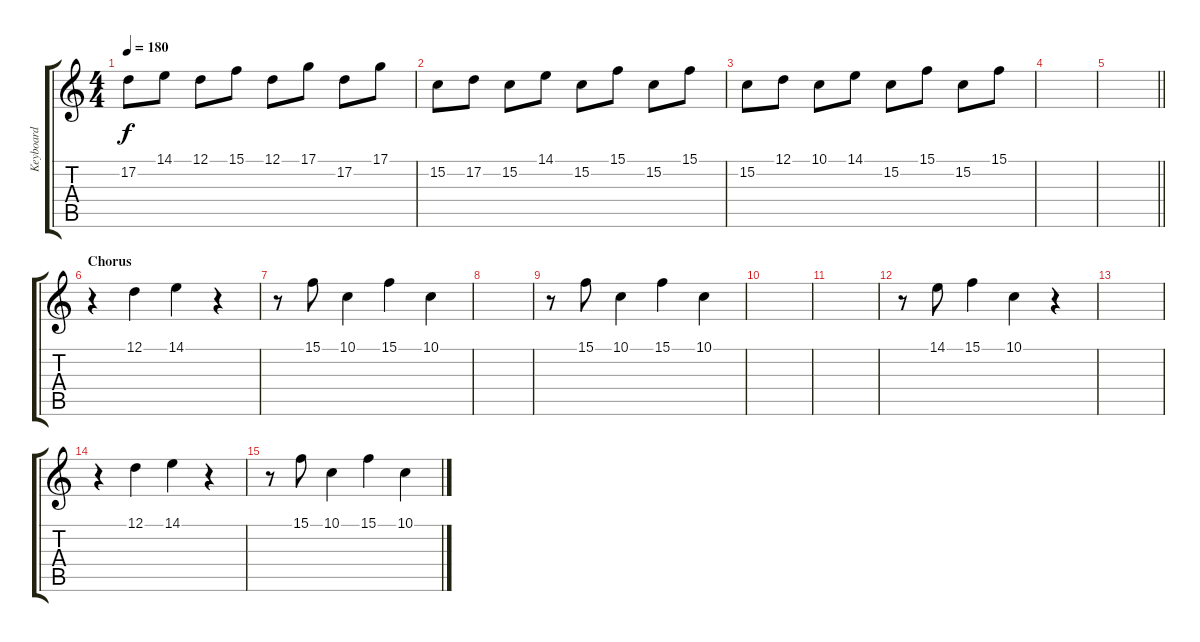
\track ("Keyboard" "Keyboard") {instrument brightacousticpiano}
\staff {score tabs}
\tuning (D4 A3 F3 C3 G2 C2) {hide}
\ts (4 4)
\tempo 180
\clef g2
\ks c
17.2.8{dy f} 14.1.8 12.1.8 15.1.8 12.1.8 17.1.8 17.2.8 17.1.8 |
15.2.8 17.2.8 15.2.8 14.1.8 15.2.8 15.1.8 15.2.8 15.1.8 |
15.2.8 12.1.8 10.1.8 14.1.8 15.2.8 15.1.8 15.2.8 15.1.8 |
|
\barLineRight lightlight
|
\section ("" "Chorus")
r.4{volume 13} 12.1.4 14.1.4 r.4 |
r.8 15.1.8 10.1.4 15.1.4 10.1.4 |
|
r.8 15.1.8 10.1.4 15.1.4 10.1.4 |
|
|
r.8 14.1.8 15.1.4 10.1.4 r.4 |
|
r.4 12.1.4 14.1.4 r.4 |
r.8 15.1.8 10.1.4 15.1.4 10.1.4
